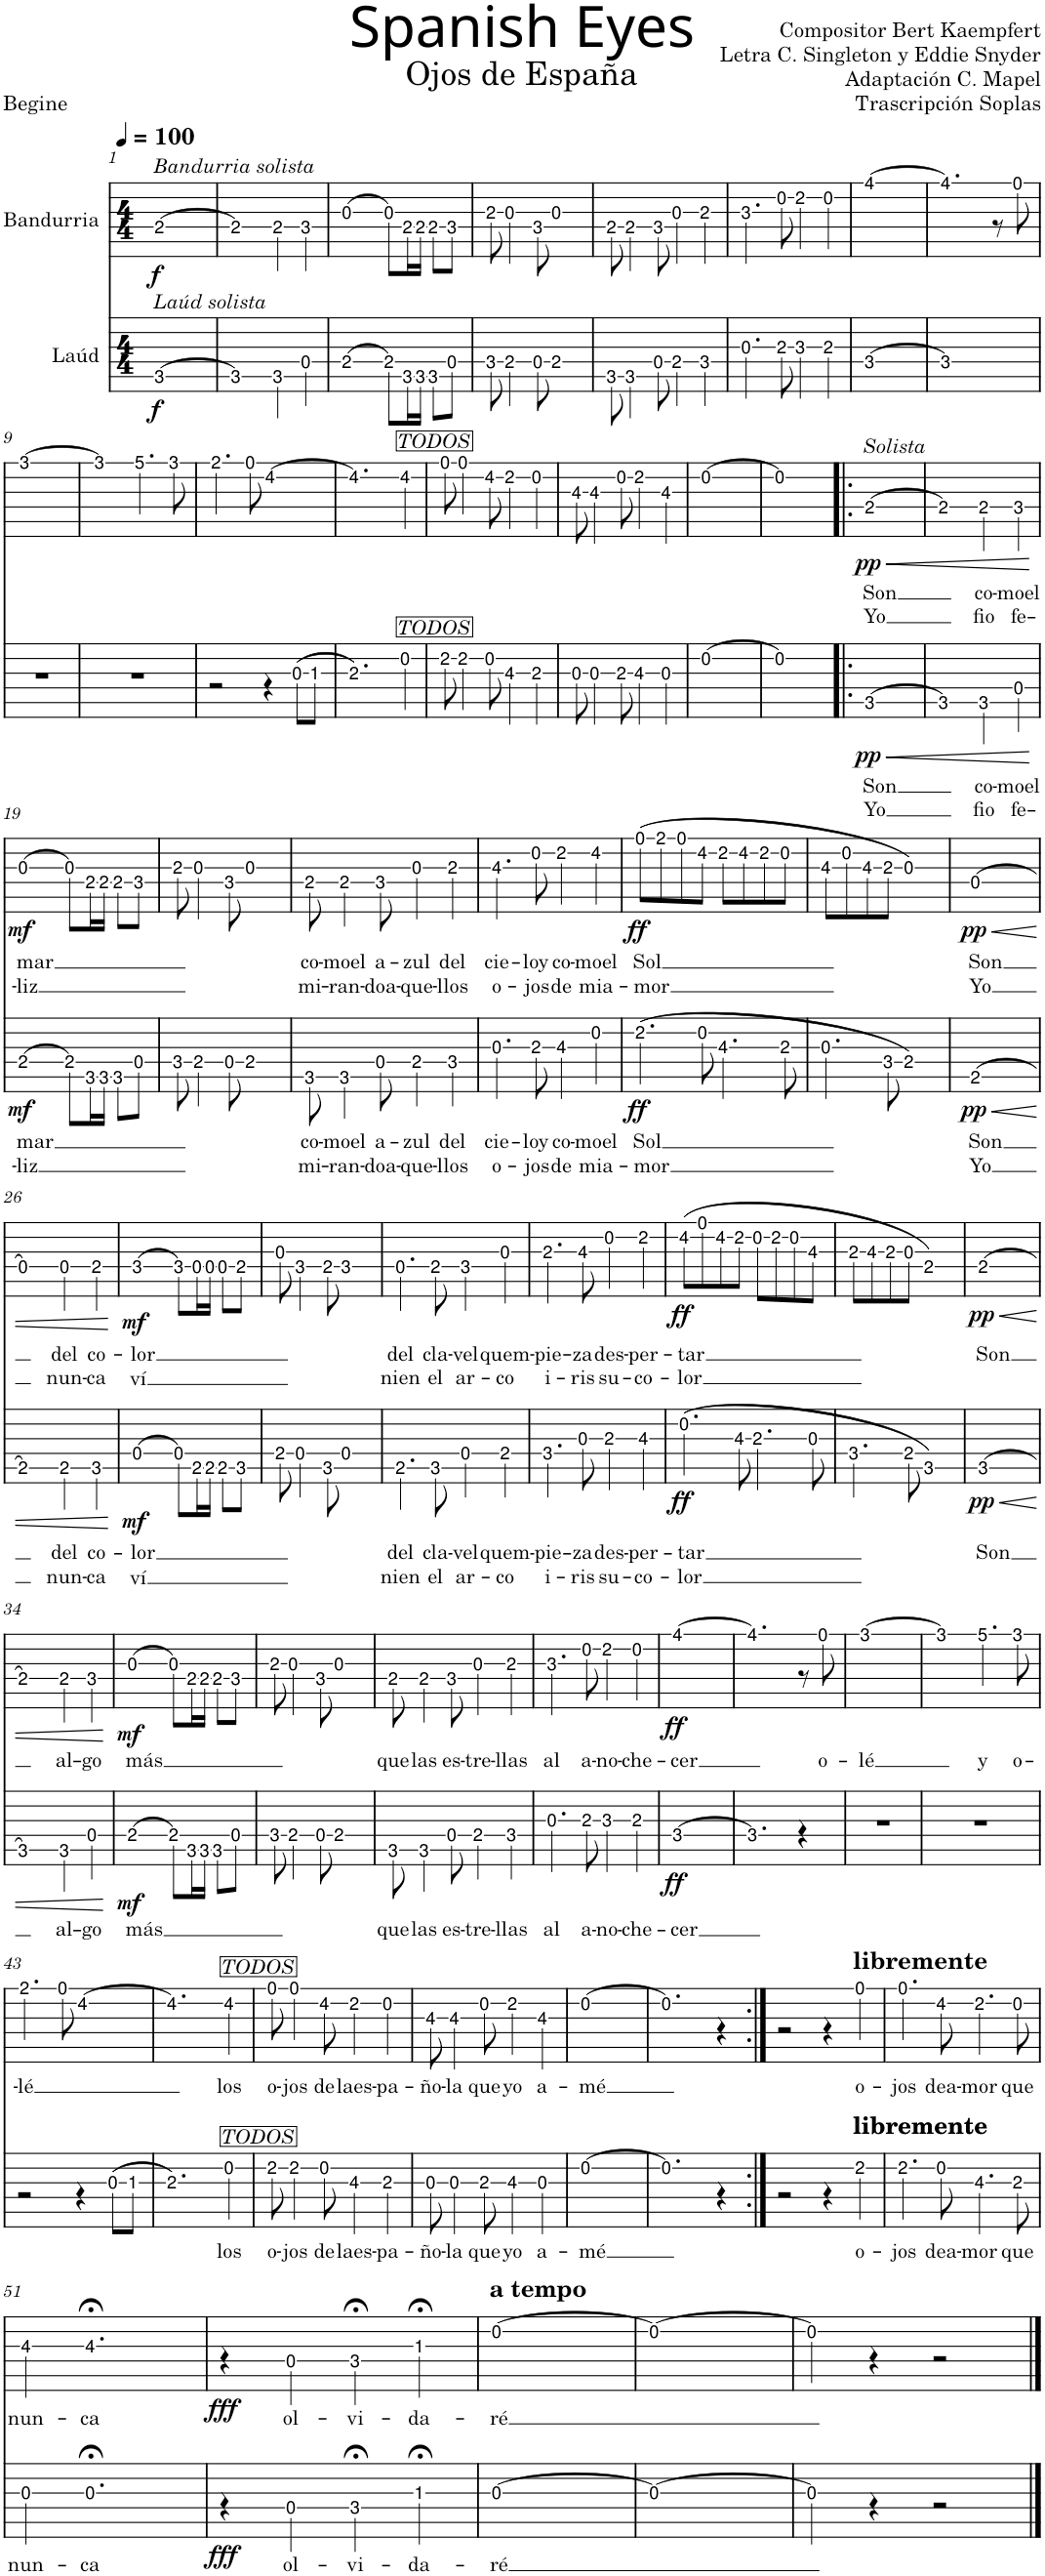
**kern	**dynam	**kern	**text	**text	**dynam	**kern	**text	**text	**dynam
*part3	*part3	*part2	*part2	*part2	*part2	*part1	*part1	*part1	*part1
*staff3	*staff3	*staff2	*staff2	*staff2	*staff2	*staff1	*staff1	*staff1	*staff1
*I"Guitarra	*	*I"Laúd	*	*	*	*I"Bandurria	*	*	*
*stria6	*	*stria6	*	*	*	*stria6	*	*	*
*	*	*	*	*	*	*	*	*	*
*k[f#c#g#d#]	*	*k[f#c#g#d#]	*	*	*	*k[f#c#g#d#]	*	*	*
*M4/4	*	*M4/4	*	*	*	*M4/4	*	*	*
*MM100	*	*MM100	*	*	*	*MM100	*	*	*
=1	=1	=1	=1	=1	=1	=1	=1	=1	=1
!	!	!	!	!	!	!LO:TX:a:i:t=Bandurria solista	!	!	!
!	!	!LO:TX:a:i:t=Laúd solista	!	!	!	!	!	!	!
!	!	!	!	!	!LO:DY:b	!	!	!	!LO:DY:b
8EE	.	[1E	.	.	f	[1g#	.	.	f
4BB:: 4E:: 4G#:: 4B::	.	.	.	.	.	.	.	.	.
8EE	.	.	.	.	.	.	.	.	.
8GG#\L	.	.	.	.	.	.	.	.	.
8BB\ 8E\ 8G#\ 8B\J	.	.	.	.	.	.	.	.	.
8BB\L	.	.	.	.	.	.	.	.	.
8BB\ 8E\ 8G#\ 8B\J	.	.	.	.	.	.	.	.	.
=2	=2	=2	=2	=2	=2	=2	=2	=2	=2
8EE	.	2E]	.	.	.	2g#]	.	.	.
4BB:: 4E:: 4G#:: 4B::	.	.	.	.	.	.	.	.	.
8EE	.	.	.	.	.	.	.	.	.
8GG#\L	.	4E\	.	.	.	4g#\	.	.	.
8BB\ 8E\ 8G#\ 8B\J	.	.	.	.	.	.	.	.	.
8BB\L	.	4F#\	.	.	.	4a\	.	.	.
8BB\ 8E\ 8G#\ 8B\J	.	.	.	.	.	.	.	.	.
=3	=3	=3	=3	=3	=3	=3	=3	=3	=3
8EE	.	[2G#	.	.	.	[2b	.	.	.
4BB:: 4E:: 4G#:: 4B::	.	.	.	.	.	.	.	.	.
8EE	.	.	.	.	.	.	.	.	.
8GG#\L	.	8G#\L]	.	.	.	8b\L]	.	.	.
8BB\ 8E\ 8G#\ 8B\J	.	16E\L	.	.	.	16g#\L	.	.	.
.	.	16E\JJ	.	.	.	16g#\JJ	.	.	.
8BB\L	.	8E\L	.	.	.	8g#\L	.	.	.
8BB\ 8E\ 8G#\ 8B\J	.	8F#\J	.	.	.	8a\J	.	.	.
=4	=4	=4	=4	=4	=4	=4	=4	=4	=4
8EE	.	8A\	.	.	.	8cc#\	.	.	.
4BB:: 4E:: 4G#:: 4B::	.	4G#\	.	.	.	4b\	.	.	.
8EE	.	8F#\	.	.	.	8a\	.	.	.
8GG#\L	.	2G#	.	.	.	2b	.	.	.
8BB\ 8E\ 8G#\ 8B\J	.	.	.	.	.	.	.	.	.
8BB\L	.	.	.	.	.	.	.	.	.
8BB\ 8E\ 8G#\ 8B\J	.	.	.	.	.	.	.	.	.
=5	=5	=5	=5	=5	=5	=5	=5	=5	=5
8EE	.	8E\	.	.	.	8g#\	.	.	.
4BB:: 4E:: 4G#:: 4B::	.	4E\	.	.	.	4g#\	.	.	.
8EE	.	8F#\	.	.	.	8a\	.	.	.
8GG#\L	.	4G#\	.	.	.	4b\	.	.	.
8BB\ 8E\ 8G#\ 8B\J	.	.	.	.	.	.	.	.	.
8BB\L	.	4A\	.	.	.	4cc#\	.	.	.
8BB\ 8E\ 8G#\ 8B\J	.	.	.	.	.	.	.	.	.
=6	=6	=6	=6	=6	=6	=6	=6	=6	=6
8EE	.	4.Bn\	.	.	.	4.ddn\	.	.	.
4BB:: 4D:: 4G#:: 4B::	.	.	.	.	.	.	.	.	.
8BB 8D 8G# 8B	.	8c#\	.	.	.	8ee\	.	.	.
8GG#\L	.	4d\	.	.	.	4ff#\	.	.	.
8BB\ 8D\ 8G#\ 8B\J	.	.	.	.	.	.	.	.	.
8BB\L	.	4c#\	.	.	.	4ee\	.	.	.
8BB\ 8D\ 8G#\ 8B\J	.	.	.	.	.	.	.	.	.
=7	=7	=7	=7	=7	=7	=7	=7	=7	=7
8AA	.	[1A	.	.	.	[1ccc#	.	.	.
4E:: 4A:: 4c#::	.	.	.	.	.	.	.	.	.
8AA	.	.	.	.	.	.	.	.	.
8D-\L	.	.	.	.	.	.	.	.	.
8E\ 8A\ 8c#\J	.	.	.	.	.	.	.	.	.
8E\L	.	.	.	.	.	.	.	.	.
8E\ 8A\ 8c#\J	.	.	.	.	.	.	.	.	.
=8	=8	=8	=8	=8	=8	=8	=8	=8	=8
8AA	.	1A]	.	.	.	2.ccc#]	.	.	.
4E:: 4A:: 4c#::	.	.	.	.	.	.	.	.	.
8AA	.	.	.	.	.	.	.	.	.
8D-\L	.	.	.	.	.	.	.	.	.
8E\ 8A\ 8c#\J	.	.	.	.	.	.	.	.	.
8E\L	.	.	.	.	.	8r	.	.	.
8E\ 8A\ 8c#\J	.	.	.	.	.	8aa\	.	.	.
!!LO:LB:g=z
=9	=9	=9	=9	=9	=9	=9	=9	=9	=9
8AA	.	1r	.	.	.	[1cccn	.	.	.
4E:: 4A:: 4c::	.	.	.	.	.	.	.	.	.
8AA	.	.	.	.	.	.	.	.	.
8C\L	.	.	.	.	.	.	.	.	.
8E\ 8A\ 8c\J	.	.	.	.	.	.	.	.	.
8E\L	.	.	.	.	.	.	.	.	.
8E\ 8A\ 8c\J	.	.	.	.	.	.	.	.	.
=10	=10	=10	=10	=10	=10	=10	=10	=10	=10
8AA	.	1r	.	.	.	2ccc]	.	.	.
4E:: 4A:: 4c::	.	.	.	.	.	.	.	.	.
8AA	.	.	.	.	.	.	.	.	.
8C\L	.	.	.	.	.	4.dddn\	.	.	.
8E\ 8A\ 8c\J	.	.	.	.	.	.	.	.	.
8E\L	.	.	.	.	.	.	.	.	.
8E\ 8A\ 8c\J	.	.	.	.	.	8cccn\	.	.	.
=11	=11	=11	=11	=11	=11	=11	=11	=11	=11
8EE	.	2r	.	.	.	4.bb\	.	.	.
4BB:: 4E:: 4G#:: 4B::	.	.	.	.	.	.	.	.	.
8BB 8E 8G# 8B	.	.	.	.	.	8aa\	.	.	.
8GG#\L	.	4r	.	.	.	[2gg#	.	.	.
8BB\ 8E\ 8G#\ 8B\J	.	.	.	.	.	.	.	.	.
8BB\L	.	(8B\L	.	.	.	.	.	.	.
8C\J	.	8B#\J	.	.	.	.	.	.	.
=12	=12	=12	=12	=12	=12	=12	=12	=12	=12
8C#	.	2.c#)	.	.	.	2.gg#]	.	.	.
4C#:: 4E:: 4G#:: 4c#::	.	.	.	.	.	.	.	.	.
8C# 8E 8G# 8c#	.	.	.	.	.	.	.	.	.
8GG#\L	.	.	.	.	.	.	.	.	.
8C#\ 8E\ 8G#\ 8c#\J	.	.	.	.	.	.	.	.	.
!	!	!	!	!	!	!LO:TX:a:i:t=TODOS	!	!	!
!	!	!LO:TX:a:i:t=TODOS	!	!	!	!	!	!	!
8DD-\L	.	4e\	.	.	.	4gg#\	.	.	.
8C#\ 8E\ 8G#\ 8c#\J	.	.	.	.	.	.	.	.	.
=13	=13	=13	=13	=13	=13	=13	=13	=13	=13
8CC#	.	8f#\	.	.	.	8aa\	.	.	.
4C#:: 4F#:: 4A:: 4c#::	.	4f#\	.	.	.	4aa\	.	.	.
8C# 8F# 8A 8c#	.	8e\	.	.	.	8gg#\	.	.	.
8FF#\L	.	4d#\	.	.	.	4ff#\	.	.	.
8C#\ 8F#\ 8A\ 8c#\J	.	.	.	.	.	.	.	.	.
8FF#\L	.	4c#\	.	.	.	4ee\	.	.	.
8C#\ 8F#\ 8A\ 8c#\J	.	.	.	.	.	.	.	.	.
=14	=14	=14	=14	=14	=14	=14	=14	=14	=14
8FF#	.	8B\	.	.	.	8dd#\	.	.	.
4BB:: 4D#:: 4A:: 4B::	.	4B\	.	.	.	4dd#\	.	.	.
8FF#	.	8c#\	.	.	.	8ee\	.	.	.
8BB\L	.	4d#\	.	.	.	4ff#\	.	.	.
8BB\ 8D#\ 8A\ 8B\J	.	.	.	.	.	.	.	.	.
8FF#\L	.	4B\	.	.	.	4dd#\	.	.	.
8BB\ 8D#\ 8A\ 8B\J	.	.	.	.	.	.	.	.	.
=15	=15	=15	=15	=15	=15	=15	=15	=15	=15
8EE	.	[1e	.	.	.	[1ee	.	.	.
4BB:: 4E:: 4G#:: 4B::	.	.	.	.	.	.	.	.	.
8EE	.	.	.	.	.	.	.	.	.
8GG#\L	.	.	.	.	.	.	.	.	.
8BB\ 8E\ 8G#\ 8B\J	.	.	.	.	.	.	.	.	.
8BB\L	.	.	.	.	.	.	.	.	.
8BB\ 8E\ 8G#\ 8B\J	.	.	.	.	.	.	.	.	.
=16	=16	=16	=16	=16	=16	=16	=16	=16	=16
8EE	.	1e]	.	.	.	1ee]	.	.	.
4BB:: 4E:: 4G#:: 4B::	.	.	.	.	.	.	.	.	.
8EE	.	.	.	.	.	.	.	.	.
8GG#\L	.	.	.	.	.	.	.	.	.
8BB\ 8E\ 8G#\ 8B\J	.	.	.	.	.	.	.	.	.
8BB\L	.	.	.	.	.	.	.	.	.
8BB\ 8E\ 8G#\ 8B\J	.	.	.	.	.	.	.	.	.
=17!|:	=17!|:	=17!|:	=17!|:	=17!|:	=17!|:	=17!|:	=17!|:	=17!|:	=17!|:
!	!	!	!	!	!	!LO:TX:a:i:t=Solista	!	!	!
!	!	!	!LO:LY:b	!LO:LY:b	!LO:HP:b	!	!LO:LY:b	!LO:LY:b	!LO:HP:b
!	!	!	!	!	!LO:DY:n=1:b	!	!	!	!LO:DY:n=1:b
8EE	.	[1E	Son	Yo	< pp	[1g#	Son	Yo	< pp
4BB:: 4E:: 4G#:: 4B::	.	.	.	.	.	.	.	.	.
8EE	.	.	.	.	.	.	.	.	.
8GG#\L	.	.	.	.	.	.	.	.	.
8BB\ 8E\ 8G#\ 8B\J	.	.	.	.	.	.	.	.	.
8BB\L	.	.	.	.	.	.	.	.	.
8BB\ 8E\ 8G#\ 8B\J	.	.	.	.	.	.	.	.	.
=18	=18	=18	=18	=18	=18	=18	=18	=18	=18
8EE	.	2E]	.	.	.	2g#]	.	.	.
4BB:: 4E:: 4G#:: 4B::	.	.	.	.	.	.	.	.	.
8EE	.	.	.	.	.	.	.	.	.
!	!	!	!LO:LY:b	!LO:LY:b	!	!	!LO:LY:b	!LO:LY:b	!
8GG#\L	.	4E\	co-	fio	.	4g#\	co-	fio	.
8BB\ 8E\ 8G#\ 8B\J	.	.	.	.	.	.	.	.	.
!	!	!	!LO:LY:b	!LO:LY:b	!	!	!LO:LY:b	!LO:LY:b	!
8BB\L	.	4F#\	-moel	fe-	.	4a\	-moel	fe-	.
8BB\ 8E\ 8G#\ 8B\J	.	.	.	.	.	.	.	.	.
.	.	.	.	.	[	.	.	.	[
!!LO:LB:g=z
=19	=19	=19	=19	=19	=19	=19	=19	=19	=19
!	!	!	!LO:LY:b	!LO:LY:b	!LO:DY:b	!	!LO:LY:b	!LO:LY:b	!LO:DY:b
8EE	.	[2G#	mar	-liz	mf	[2b	mar	-liz	mf
4BB:: 4E:: 4G#:: 4B::	.	.	.	.	.	.	.	.	.
8EE	.	.	.	.	.	.	.	.	.
8GG#\L	.	8G#\L]	.	.	.	8b\L]	.	.	.
8BB\ 8E\ 8G#\ 8B\J	.	16E\L	.	.	.	16g#\L	.	.	.
.	.	16E\JJ	.	.	.	16g#\JJ	.	.	.
8BB\L	.	8E\L	.	.	.	8g#\L	.	.	.
8BB\ 8E\ 8G#\ 8B\J	.	8F#\J	.	.	.	8a\J	.	.	.
=20	=20	=20	=20	=20	=20	=20	=20	=20	=20
8EE	.	8A\	.	.	.	8cc#\	.	.	.
4BB:: 4E:: 4G#:: 4B::	.	4G#\	.	.	.	4b\	.	.	.
8EE	.	8F#\	.	.	.	8a\	.	.	.
8GG#\L	.	2G#	.	.	.	2b	.	.	.
8BB\ 8E\ 8G#\ 8B\J	.	.	.	.	.	.	.	.	.
8BB\L	.	.	.	.	.	.	.	.	.
8BB\ 8E\ 8G#\ 8B\J	.	.	.	.	.	.	.	.	.
=21	=21	=21	=21	=21	=21	=21	=21	=21	=21
!	!	!	!LO:LY:b	!LO:LY:b	!	!	!LO:LY:b	!LO:LY:b	!
8EE	.	8E\	co-	mi-	.	8g#\	co-	mi-	.
!	!	!	!LO:LY:b	!LO:LY:b	!	!	!LO:LY:b	!LO:LY:b	!
4BB:: 4E:: 4G#:: 4B::	.	4E\	-moel	-ran-	.	4g#\	-moel	-ran-	.
!	!	!	!LO:LY:b	!LO:LY:b	!	!	!LO:LY:b	!LO:LY:b	!
8EE	.	8F#\	a-	-doa-	.	8a\	a-	-doa-	.
!	!	!	!LO:LY:b	!LO:LY:b	!	!	!LO:LY:b	!LO:LY:b	!
8GG#\L	.	4G#\	-zul	-que-	.	4b\	-zul	-que-	.
8BB\ 8E\ 8G#\ 8B\J	.	.	.	.	.	.	.	.	.
!	!	!	!LO:LY:b	!LO:LY:b	!	!	!LO:LY:b	!LO:LY:b	!
8BB\L	.	4A\	del	-llos	.	4cc#\	del	-llos	.
8BB\ 8E\ 8G#\ 8B\J	.	.	.	.	.	.	.	.	.
=22	=22	=22	=22	=22	=22	=22	=22	=22	=22
!	!	!	!LO:LY:b	!LO:LY:b	!	!	!LO:LY:b	!LO:LY:b	!
8EE	.	4.B\	cie-	o-	.	4.dd#\	cie-	o-	.
4BB:: 4E:: 4G#:: 4B::	.	.	.	.	.	.	.	.	.
!	!	!	!LO:LY:b	!LO:LY:b	!	!	!LO:LY:b	!LO:LY:b	!
8EE	.	8c#\	-loy	-jos	.	8ee\	-loy	-jos	.
!	!	!	!LO:LY:b	!LO:LY:b	!	!	!LO:LY:b	!LO:LY:b	!
8GG#\L	.	4d#\	co-	de	.	4ff#\	co-	de	.
8BB\ 8E\ 8G#\ 8B\J	.	.	.	.	.	.	.	.	.
!	!	!	!LO:LY:b	!LO:LY:b	!	!	!LO:LY:b	!LO:LY:b	!
8BB\L	.	4e\	-moel	mia-	.	4gg#\	-moel	mia-	.
8BB\ 8E\ 8G#\ 8B\J	.	.	.	.	.	.	.	.	.
=23	=23	=23	=23	=23	=23	=23	=23	=23	=23
!	!LO:DY:b	!	!LO:LY:b	!LO:LY:b	!LO:DY:b	!	!LO:LY:b	!LO:LY:b	!LO:DY:b
8FF#	ff	(4.f#\	Sol	-mor	ff	(8aa\L	Sol	-mor	ff
4BB:: 4D#:: 4A:: 4B::	.	.	.	.	.	8bb\	.	.	.
.	.	.	.	.	.	8aa\	.	.	.
8FF#	.	8e\	.	.	.	8gg#\J	.	.	.
8BB\L	.	4.d#\	.	.	.	8ff#\L	.	.	.
8BB\ 8D#\ 8A\ 8B\J	.	.	.	.	.	8gg#\	.	.	.
8FF#\L	.	.	.	.	.	8ff#\	.	.	.
8BB\ 8D#\ 8A\ 8B\J	.	8c#\	.	.	.	8ee\J	.	.	.
=24	=24	=24	=24	=24	=24	=24	=24	=24	=24
!	!LO:DY:b	!	!	!	!	!	!	!	!
8FF#	ff	4.B\	.	.	.	8dd#\L	.	.	.
4BB:: 4D#:: 4A:: 4B::	.	.	.	.	.	8ee\	.	.	.
.	.	.	.	.	.	8dd#\	.	.	.
8FF#	.	8A\	.	.	.	8cc#\J	.	.	.
8BB\L	.	2G#)	.	.	.	2b)	.	.	.
8BB\ 8D#\ 8A\ 8B\J	.	.	.	.	.	.	.	.	.
8FF#\L	.	.	.	.	.	.	.	.	.
8BB\ 8D#\ 8A\ 8B\J	.	.	.	.	.	.	.	.	.
=25	=25	=25	=25	=25	=25	=25	=25	=25	=25
!	!LO:DY:b	!	!LO:LY:b	!LO:LY:b	!LO:HP:b	!	!LO:LY:b	!LO:LY:b	!LO:HP:b
!	!	!	!	!	!LO:DY:n=1:b	!	!	!	!LO:DY:n=1:b
8FF#	ff	[1D#	Son	Yo	< pp	[1f#	Son	Yo	< pp
4BB:: 4D#:: 4A:: 4B::	.	.	.	.	.	.	.	.	.
8FF#	.	.	.	.	.	.	.	.	.
8BB\L	.	.	.	.	.	.	.	.	.
8BB\ 8D#\ 8A\ 8B\J	.	.	.	.	.	.	.	.	.
8FF#\L	.	.	.	.	.	.	.	.	.
8BB\ 8D#\ 8A\ 8B\J	.	.	.	.	.	.	.	.	.
!!LO:LB:g=z
=26	=26	=26	=26	=26	=26	=26	=26	=26	=26
!	!LO:DY:b	!	!	!	!	!	!	!	!
8FF#	ff	2D#]	.	.	.	2f#]	.	.	.
4BB:: 4D#:: 4A:: 4B::	.	.	.	.	.	.	.	.	.
8FF#	.	.	.	.	.	.	.	.	.
!	!	!	!LO:LY:b	!LO:LY:b	!	!	!LO:LY:b	!LO:LY:b	!
8BB\L	.	4D#\	del	nun-	.	4f#\	del	nun-	.
8BB\ 8D#\ 8A\ 8B\J	.	.	.	.	.	.	.	.	.
!	!	!	!LO:LY:b	!LO:LY:b	!	!	!LO:LY:b	!LO:LY:b	!
8FF#\L	.	4E\	co-	-ca	.	4g#\	co-	-ca	.
8BB\ 8D#\ 8A\ 8B\J	.	.	.	.	.	.	.	.	.
.	.	.	.	.	[	.	.	.	[
=27	=27	=27	=27	=27	=27	=27	=27	=27	=27
!	!LO:DY:b	!	!LO:LY:b	!LO:LY:b	!LO:DY:b	!	!LO:LY:b	!LO:LY:b	!LO:DY:b
8FF#	ff	[2F#	-lor	ví	mf	[2a	-lor	ví	mf
4BB:: 4D#:: 4A:: 4B::	.	.	.	.	.	.	.	.	.
8FF#	.	.	.	.	.	.	.	.	.
8BB\L	.	8F#\L]	.	.	.	8a\L]	.	.	.
8BB\ 8D#\ 8A\ 8B\J	.	16D#\L	.	.	.	16f#\L	.	.	.
.	.	16D#\JJ	.	.	.	16f#\JJ	.	.	.
8FF#\L	.	8D#\L	.	.	.	8f#\L	.	.	.
8BB\ 8D#\ 8A\ 8B\J	.	8E\J	.	.	.	8g#\J	.	.	.
=28	=28	=28	=28	=28	=28	=28	=28	=28	=28
!	!LO:DY:b	!	!	!	!	!	!	!	!
8FF#	ff	8G#\	.	.	.	8b\	.	.	.
4BB:: 4D#:: 4A:: 4B::	.	4F#\	.	.	.	4a\	.	.	.
8FF#	.	8E\	.	.	.	8g#\	.	.	.
8BB\L	.	2F#	.	.	.	2a	.	.	.
8BB\ 8D#\ 8A\ 8B\J	.	.	.	.	.	.	.	.	.
8FF#\L	.	.	.	.	.	.	.	.	.
8BB\ 8D#\ 8A\ 8B\J	.	.	.	.	.	.	.	.	.
=29	=29	=29	=29	=29	=29	=29	=29	=29	=29
!	!LO:DY:b	!	!LO:LY:b	!LO:LY:b	!	!	!LO:LY:b	!LO:LY:b	!
8FF#	ff	4.D#\	del	nien	.	4.f#\	del	nien	.
4BB:: 4D#:: 4A:: 4B::	.	.	.	.	.	.	.	.	.
!	!	!	!LO:LY:b	!LO:LY:b	!	!	!LO:LY:b	!LO:LY:b	!
8FF#	.	8E\	cla-	el	.	8g#\	cla-	el	.
!	!	!	!LO:LY:b	!LO:LY:b	!	!	!LO:LY:b	!LO:LY:b	!
8BB\L	.	4F#\	-vel	ar-	.	4a\	-vel	ar-	.
8BB\ 8D#\ 8A\ 8B\J	.	.	.	.	.	.	.	.	.
!	!	!	!LO:LY:b	!LO:LY:b	!	!	!LO:LY:b	!LO:LY:b	!
8FF#\L	.	4G#\	quem-	-co	.	4b\	quem-	-co	.
8BB\ 8D#\ 8A\ 8B\J	.	.	.	.	.	.	.	.	.
=30	=30	=30	=30	=30	=30	=30	=30	=30	=30
!	!LO:DY:b	!	!LO:LY:b	!LO:LY:b	!	!	!LO:LY:b	!LO:LY:b	!
8FF#	ff	4.A\	-pie-	i-	.	4.cc#\	-pie-	i-	.
4BB:: 4D#:: 4A:: 4B::	.	.	.	.	.	.	.	.	.
!	!	!	!LO:LY:b	!LO:LY:b	!	!	!LO:LY:b	!LO:LY:b	!
8FF#	.	8B\	-za	-ris	.	8dd#\	-za	-ris	.
!	!	!	!LO:LY:b	!LO:LY:b	!	!	!LO:LY:b	!LO:LY:b	!
8BB\L	.	4c#\	des-	su-	.	4ee\	des-	su-	.
8BB\ 8D#\ 8A\ 8B\J	.	.	.	.	.	.	.	.	.
!	!	!	!LO:LY:b	!LO:LY:b	!	!	!LO:LY:b	!LO:LY:b	!
8FF#\L	.	4d#\	-per-	-co-	.	4ff#\	-per-	-co-	.
8BB\ 8D#\ 8A\ 8B\J	.	.	.	.	.	.	.	.	.
=31	=31	=31	=31	=31	=31	=31	=31	=31	=31
!	!LO:DY:b	!	!LO:LY:b	!LO:LY:b	!LO:DY:b	!	!LO:LY:b	!LO:LY:b	!LO:DY:b
8EE	ff	(4.e\	-tar	-lor	ff	(8gg#\L	-tar	-lor	ff
4BB:: 4E:: 4G#:: 4B::	.	.	.	.	.	8aa\	.	.	.
.	.	.	.	.	.	8gg#\	.	.	.
8EE	.	8d#\	.	.	.	8ff#\J	.	.	.
8GG#\L	.	4.c#\	.	.	.	8ee\L	.	.	.
8BB\ 8E\ 8G#\ 8B\J	.	.	.	.	.	8ff#\	.	.	.
8BB\L	.	.	.	.	.	8ee\	.	.	.
8BB\ 8E\ 8G#\ 8B\J	.	8B\	.	.	.	8dd#\J	.	.	.
=32	=32	=32	=32	=32	=32	=32	=32	=32	=32
!	!LO:DY:b	!	!	!	!	!	!	!	!
8EE	ff	4.A\	.	.	.	8cc#\L	.	.	.
4BB:: 4E:: 4G#:: 4B::	.	.	.	.	.	8dd#\	.	.	.
.	.	.	.	.	.	8cc#\	.	.	.
8EE	.	8G#\	.	.	.	8b\J	.	.	.
8GG#\L	.	2E)	.	.	.	2g#)	.	.	.
8BB\ 8E\ 8G#\ 8B\J	.	.	.	.	.	.	.	.	.
8BB\L	.	.	.	.	.	.	.	.	.
8BB\ 8E\ 8G#\ 8B\J	.	.	.	.	.	.	.	.	.
=33	=33	=33	=33	=33	=33	=33	=33	=33	=33
!	!LO:DY:b	!	!LO:LY:b	!	!LO:HP:b	!	!LO:LY:b	!	!LO:HP:b
!	!	!	!	!	!LO:DY:n=1:b	!	!	!	!LO:DY:n=1:b
8EE	ff	[1E	Son	.	< pp	[1g#	Son	.	< pp
4BB:: 4E:: 4G#:: 4B::	.	.	.	.	.	.	.	.	.
8EE	.	.	.	.	.	.	.	.	.
8GG#\L	.	.	.	.	.	.	.	.	.
8BB\ 8E\ 8G#\ 8B\J	.	.	.	.	.	.	.	.	.
8BB\L	.	.	.	.	.	.	.	.	.
8BB\ 8E\ 8G#\ 8B\J	.	.	.	.	.	.	.	.	.
!!LO:LB:g=z
=34	=34	=34	=34	=34	=34	=34	=34	=34	=34
!	!LO:DY:b	!	!	!	!	!	!	!	!
8EE	ff	2E]	.	.	.	2g#]	.	.	.
4BB:: 4E:: 4G#:: 4B::	.	.	.	.	.	.	.	.	.
8EE	.	.	.	.	.	.	.	.	.
!	!	!	!LO:LY:b	!	!	!	!LO:LY:b	!	!
8GG#\L	.	4E\	al-	.	.	4g#\	al-	.	.
8BB\ 8E\ 8G#\ 8B\J	.	.	.	.	.	.	.	.	.
!	!	!	!LO:LY:b	!	!	!	!LO:LY:b	!	!
8BB\L	.	4F#\	-go	.	.	4a\	-go	.	.
8BB\ 8E\ 8G#\ 8B\J	.	.	.	.	.	.	.	.	.
.	.	.	.	.	[	.	.	.	[
=35	=35	=35	=35	=35	=35	=35	=35	=35	=35
!	!LO:DY:b	!	!LO:LY:b	!	!LO:DY:b	!	!LO:LY:b	!	!LO:DY:b
8EE	ff	[2G#	más	.	mf	[2b	más	.	mf
4BB:: 4E:: 4G#:: 4B::	.	.	.	.	.	.	.	.	.
8EE	.	.	.	.	.	.	.	.	.
8GG#\L	.	8G#\L]	.	.	.	8b\L]	.	.	.
8BB\ 8E\ 8G#\ 8B\J	.	16E\L	.	.	.	16g#\L	.	.	.
.	.	16E\JJ	.	.	.	16g#\JJ	.	.	.
8BB\L	.	8E\L	.	.	.	8g#\L	.	.	.
8BB\ 8E\ 8G#\ 8B\J	.	8F#\J	.	.	.	8a\J	.	.	.
=36	=36	=36	=36	=36	=36	=36	=36	=36	=36
!	!LO:DY:b	!	!	!	!	!	!	!	!
8EE	ff	8A\	.	.	.	8cc#\	.	.	.
4BB:: 4E:: 4G#:: 4B::	.	4G#\	.	.	.	4b\	.	.	.
8EE	.	8F#\	.	.	.	8a\	.	.	.
8GG#\L	.	2G#	.	.	.	2b	.	.	.
8BB\ 8E\ 8G#\ 8B\J	.	.	.	.	.	.	.	.	.
8BB\L	.	.	.	.	.	.	.	.	.
8BB\ 8E\ 8G#\ 8B\J	.	.	.	.	.	.	.	.	.
=37	=37	=37	=37	=37	=37	=37	=37	=37	=37
!	!LO:DY:b	!	!LO:LY:b	!	!	!	!LO:LY:b	!	!
8EE	ff	8E\	que	.	.	8g#\	que	.	.
!	!	!	!LO:LY:b	!	!	!	!LO:LY:b	!	!
4BB:: 4E:: 4G#:: 4B::	.	4E\	las	.	.	4g#\	las	.	.
!	!	!	!LO:LY:b	!	!	!	!LO:LY:b	!	!
8EE	.	8F#\	es-	.	.	8a\	es-	.	.
!	!	!	!LO:LY:b	!	!	!	!LO:LY:b	!	!
8GG#\L	.	4G#\	-tre-	.	.	4b\	-tre-	.	.
8BB\ 8E\ 8G#\ 8B\J	.	.	.	.	.	.	.	.	.
!	!	!	!LO:LY:b	!	!	!	!LO:LY:b	!	!
8BB\L	.	4A\	-llas	.	.	4cc#\	-llas	.	.
8BB\ 8E\ 8G#\ 8B\J	.	.	.	.	.	.	.	.	.
=38	=38	=38	=38	=38	=38	=38	=38	=38	=38
!	!	!	!LO:LY:b	!	!	!	!LO:LY:b	!	!
8EE	.	4.Bn\	al	.	.	4.ddn\	al	.	.
4BB:: 4D:: 4G#:: 4B::	.	.	.	.	.	.	.	.	.
!	!	!	!LO:LY:b	!	!	!	!LO:LY:b	!	!
8BB	.	8c#\	a-	.	.	8ee\	a-	.	.
!	!	!	!LO:LY:b	!	!	!	!LO:LY:b	!	!
8GG#\L	.	4d\	-no-	.	.	4ff#\	-no-	.	.
8BB\ 8D\ 8G#\ 8B\J	.	.	.	.	.	.	.	.	.
!	!	!	!LO:LY:b	!	!	!	!LO:LY:b	!	!
8BB\L	.	4c#\	-che-	.	.	4ee\	-che-	.	.
8BB\ 8D\ 8G#\ 8B\J	.	.	.	.	.	.	.	.	.
=39	=39	=39	=39	=39	=39	=39	=39	=39	=39
!	!	!	!LO:LY:b	!	!LO:DY:b	!	!LO:LY:b	!	!LO:DY:b
8AA	.	[1A	-cer	.	ff	[1ccc#	-cer	.	ff
4E:: 4A:: 4c#::	.	.	.	.	.	.	.	.	.
8AA	.	.	.	.	.	.	.	.	.
8D-\L	.	.	.	.	.	.	.	.	.
8E\ 8A\ 8c#\J	.	.	.	.	.	.	.	.	.
8E\L	.	.	.	.	.	.	.	.	.
8E\ 8A\ 8c#\J	.	.	.	.	.	.	.	.	.
=40	=40	=40	=40	=40	=40	=40	=40	=40	=40
8AA	.	2.A]	.	.	.	2.ccc#]	.	.	.
4E:: 4A:: 4c#::	.	.	.	.	.	.	.	.	.
8AA	.	.	.	.	.	.	.	.	.
8D-\L	.	.	.	.	.	.	.	.	.
8E\ 8A\ 8c#\J	.	.	.	.	.	.	.	.	.
8E\L	.	4r	.	.	.	8r	.	.	.
!	!	!	!	!	!	!	!LO:LY:b	!	!
8E\ 8A\ 8c#\J	.	.	.	.	.	8aa\	o-	.	.
=41	=41	=41	=41	=41	=41	=41	=41	=41	=41
!	!	!	!	!	!	!	!LO:LY:b	!	!
8AA	.	1r	.	.	.	[1cccn	-lé	.	.
4E:: 4A:: 4c::	.	.	.	.	.	.	.	.	.
8AA	.	.	.	.	.	.	.	.	.
8C\L	.	.	.	.	.	.	.	.	.
8E\ 8A\ 8c\J	.	.	.	.	.	.	.	.	.
8E\L	.	.	.	.	.	.	.	.	.
8E\ 8A\ 8c\J	.	.	.	.	.	.	.	.	.
=42	=42	=42	=42	=42	=42	=42	=42	=42	=42
8AA	.	1r	.	.	.	2ccc]	.	.	.
4E:: 4A:: 4c::	.	.	.	.	.	.	.	.	.
8AA	.	.	.	.	.	.	.	.	.
!	!	!	!	!	!	!	!LO:LY:b	!	!
8C\L	.	.	.	.	.	4.dddn\	y	.	.
8E\ 8A\ 8c\J	.	.	.	.	.	.	.	.	.
8E\L	.	.	.	.	.	.	.	.	.
!	!	!	!	!	!	!	!LO:LY:b	!	!
8E\ 8A\ 8c\J	.	.	.	.	.	8cccn\	o-	.	.
!!LO:LB:g=z
=43	=43	=43	=43	=43	=43	=43	=43	=43	=43
!	!	!	!	!	!	!	!LO:LY:b	!	!
8EE	.	2r	.	.	.	4.bb\	-lé	.	.
4BB:: 4E:: 4G#:: 4B::	.	.	.	.	.	.	.	.	.
8BB 8E 8G# 8B	.	.	.	.	.	8aa\	.	.	.
8GG#\L	.	4r	.	.	.	[2gg#	.	.	.
8BB\ 8E\ 8G#\ 8B\J	.	.	.	.	.	.	.	.	.
8BB\L	.	(8B\L	.	.	.	.	.	.	.
8C\J	.	8B#\J	.	.	.	.	.	.	.
=44	=44	=44	=44	=44	=44	=44	=44	=44	=44
8C#	.	2.c#)	.	.	.	2.gg#]	.	.	.
4C#:: 4E:: 4G#:: 4c#::	.	.	.	.	.	.	.	.	.
8C# 8E 8G# 8c#	.	.	.	.	.	.	.	.	.
8GG#\L	.	.	.	.	.	.	.	.	.
8C#\ 8E\ 8G#\ 8c#\J	.	.	.	.	.	.	.	.	.
!	!	!	!	!	!	!LO:TX:a:i:t=TODOS	!	!	!
!	!	!LO:TX:a:i:t=TODOS	!	!	!	!	!	!	!
!	!	!	!LO:LY:b	!	!	!	!LO:LY:b	!	!
8DD-\L	.	4e\	los	.	.	4gg#\	los	.	.
8C#\ 8E\ 8G#\ 8c#\J	.	.	.	.	.	.	.	.	.
=45	=45	=45	=45	=45	=45	=45	=45	=45	=45
!	!	!	!LO:LY:b	!	!	!	!LO:LY:b	!	!
8CC#	.	8f#\	o-	.	.	8aa\	o-	.	.
!	!	!	!LO:LY:b	!	!	!	!LO:LY:b	!	!
4C#:: 4F#:: 4A:: 4c#::	.	4f#\	-jos	.	.	4aa\	-jos	.	.
!	!	!	!LO:LY:b	!	!	!	!LO:LY:b	!	!
8C# 8F# 8A 8c#	.	8e\	de	.	.	8gg#\	de	.	.
!	!	!	!LO:LY:b	!	!	!	!LO:LY:b	!	!
8FF#\L	.	4d#\	laes-	.	.	4ff#\	laes-	.	.
8C#\ 8F#\ 8A\ 8c#\J	.	.	.	.	.	.	.	.	.
!	!	!	!LO:LY:b	!	!	!	!LO:LY:b	!	!
8FF#\L	.	4c#\	-pa-	.	.	4ee\	-pa-	.	.
8C#\ 8F#\ 8A\ 8c#\J	.	.	.	.	.	.	.	.	.
=46	=46	=46	=46	=46	=46	=46	=46	=46	=46
!	!	!	!LO:LY:b	!	!	!	!LO:LY:b	!	!
8FF#	.	8B\	-ño-	.	.	8dd#\	-ño-	.	.
!	!	!	!LO:LY:b	!	!	!	!LO:LY:b	!	!
4BB:: 4D#:: 4A:: 4B::	.	4B\	-la	.	.	4dd#\	-la	.	.
!	!	!	!LO:LY:b	!	!	!	!LO:LY:b	!	!
8FF#	.	8c#\	que	.	.	8ee\	que	.	.
!	!	!	!LO:LY:b	!	!	!	!LO:LY:b	!	!
8BB\L	.	4d#\	yo	.	.	4ff#\	yo	.	.
8BB\ 8D#\ 8A\ 8B\J	.	.	.	.	.	.	.	.	.
!	!	!	!LO:LY:b	!	!	!	!LO:LY:b	!	!
8FF#\L	.	4B\	a-	.	.	4dd#\	a-	.	.
8BB\ 8D#\ 8A\ 8B\J	.	.	.	.	.	.	.	.	.
=47	=47	=47	=47	=47	=47	=47	=47	=47	=47
!	!	!	!LO:LY:b	!	!	!	!LO:LY:b	!	!
8EE	.	[1e	-mé	.	.	[1ee	-mé	.	.
4BB:: 4E:: 4G#:: 4B::	.	.	.	.	.	.	.	.	.
8EE	.	.	.	.	.	.	.	.	.
8GG#\L	.	.	.	.	.	.	.	.	.
8BB\ 8E\ 8G#\ 8B\J	.	.	.	.	.	.	.	.	.
8BB\L	.	.	.	.	.	.	.	.	.
8BB\ 8E\ 8G#\ 8B\J	.	.	.	.	.	.	.	.	.
=48	=48	=48	=48	=48	=48	=48	=48	=48	=48
8EE	.	2.e]	.	.	.	2.ee]	.	.	.
4BB:: 4E:: 4G#:: 4B::	.	.	.	.	.	.	.	.	.
8EE	.	.	.	.	.	.	.	.	.
8GG#\L	.	.	.	.	.	.	.	.	.
8BB\ 8E\ 8G#\ 8B\J	.	.	.	.	.	.	.	.	.
8BB\L	.	4r	.	.	.	4r	.	.	.
8BB\ 8E\ 8G#\ 8B\J	.	.	.	.	.	.	.	.	.
=49:|!	=49:|!	=49:|!	=49:|!	=49:|!	=49:|!	=49:|!	=49:|!	=49:|!	=49:|!
1BB:: 1E:: 1G#:: 1B::	.	2r	.	.	.	2r	.	.	.
.	.	4r	.	.	.	4r	.	.	.
!	!	!	!	!	!	!LO:TX:a:t=libremente	!	!	!
!	!	!LO:TX:a:t=libremente	!	!	!	!	!	!	!
!	!	!LO:TX:a:t=libremente	!	!	!	!	!	!	!
!	!	!	!LO:LY:b	!	!	!	!LO:LY:b	!	!
.	.	4f#\	o-	.	.	4aa\	o-	.	.
=50	=50	=50	=50	=50	=50	=50	=50	=50	=50
!	!	!	!LO:LY:b	!	!	!	!LO:LY:b	!	!
1r	.	4.f#\	-jos	.	.	4.aa\	-jos	.	.
!	!	!	!LO:LY:b	!	!	!	!LO:LY:b	!	!
.	.	8e\	dea-	.	.	8gg#\	dea-	.	.
!	!	!	!LO:LY:b	!	!	!	!LO:LY:b	!	!
.	.	4.d#\	-mor	.	.	4.ff#\	-mor	.	.
!	!	!	!LO:LY:b	!	!	!	!LO:LY:b	!	!
.	.	8c#\	que	.	.	8ee\	que	.	.
!!LO:LB:g=z
=51	=51	=51	=51	=51	=51	=51	=51	=51	=51
!	!	!	!LO:LY:b	!	!	!	!LO:LY:b	!	!
1r	.	4B\	nun-	.	.	4dd#\	nun-	.	.
!	!	!	!LO:LY:b	!	!	!	!LO:LY:b	!	!
.	.	2.B;<	-ca	.	.	2.dd#;<	-ca	.	.
=52	=52	=52	=52	=52	=52	=52	=52	=52	=52
!	!	!	!	!	!LO:DY:b	!	!	!	!LO:DY:b
1r	.	4r	.	.	fff	4r	.	.	fff
!	!	!	!LO:LY:b	!	!	!	!LO:LY:b	!	!
.	.	4F#\	ol-	.	.	4f#\	ol-	.	.
!	!	!	!LO:LY:b	!	!	!	!LO:LY:b	!	!
.	.	4A;<\	-vi-	.	.	4a;<\	-vi-	.	.
!	!	!	!LO:LY:b	!	!	!	!LO:LY:b	!	!
.	.	4cn;<\	-da-	.	.	4ccn;<\	-da-	.	.
=53	=53	=53	=53	=53	=53	=53	=53	=53	=53
!	!	!	!	!	!	!LO:TX:a:B:t=a tempo	!	!	!
!	!	!	!LO:LY:b	!	!	!	!LO:LY:b	!	!
8EE	.	[1B	-ré	.	.	[1ee	-ré	.	.
4BB:: 4E:: 4G#:: 4B::	.	.	.	.	.	.	.	.	.
8EE	.	.	.	.	.	.	.	.	.
8GG#\L	.	.	.	.	.	.	.	.	.
8BB\ 8E\ 8G#\ 8B\J	.	.	.	.	.	.	.	.	.
8BB\L	.	.	.	.	.	.	.	.	.
8BB\ 8E\ 8G#\ 8B\J	.	.	.	.	.	.	.	.	.
=54	=54	=54	=54	=54	=54	=54	=54	=54	=54
8EE	.	1B_	.	.	.	1ee_	.	.	.
4BB:: 4E:: 4G#:: 4B::	.	.	.	.	.	.	.	.	.
8EE	.	.	.	.	.	.	.	.	.
8GG#\L	.	.	.	.	.	.	.	.	.
8BB\ 8E\ 8G#\ 8B\J	.	.	.	.	.	.	.	.	.
8BB\L	.	.	.	.	.	.	.	.	.
8BB\ 8E\ 8G#\ 8B\J	.	.	.	.	.	.	.	.	.
=55	=55	=55	=55	=55	=55	=55	=55	=55	=55
1EE:: 1BB:: 1E:: 1G#:: 1B::	.	4B\]	.	.	.	4ee\]	.	.	.
.	.	4r	.	.	.	4r	.	.	.
.	.	2r	.	.	.	2r	.	.	.
==	==	==	==	==	==	==	==	==	==
*-	*-	*-	*-	*-	*-	*-	*-	*-	*-
